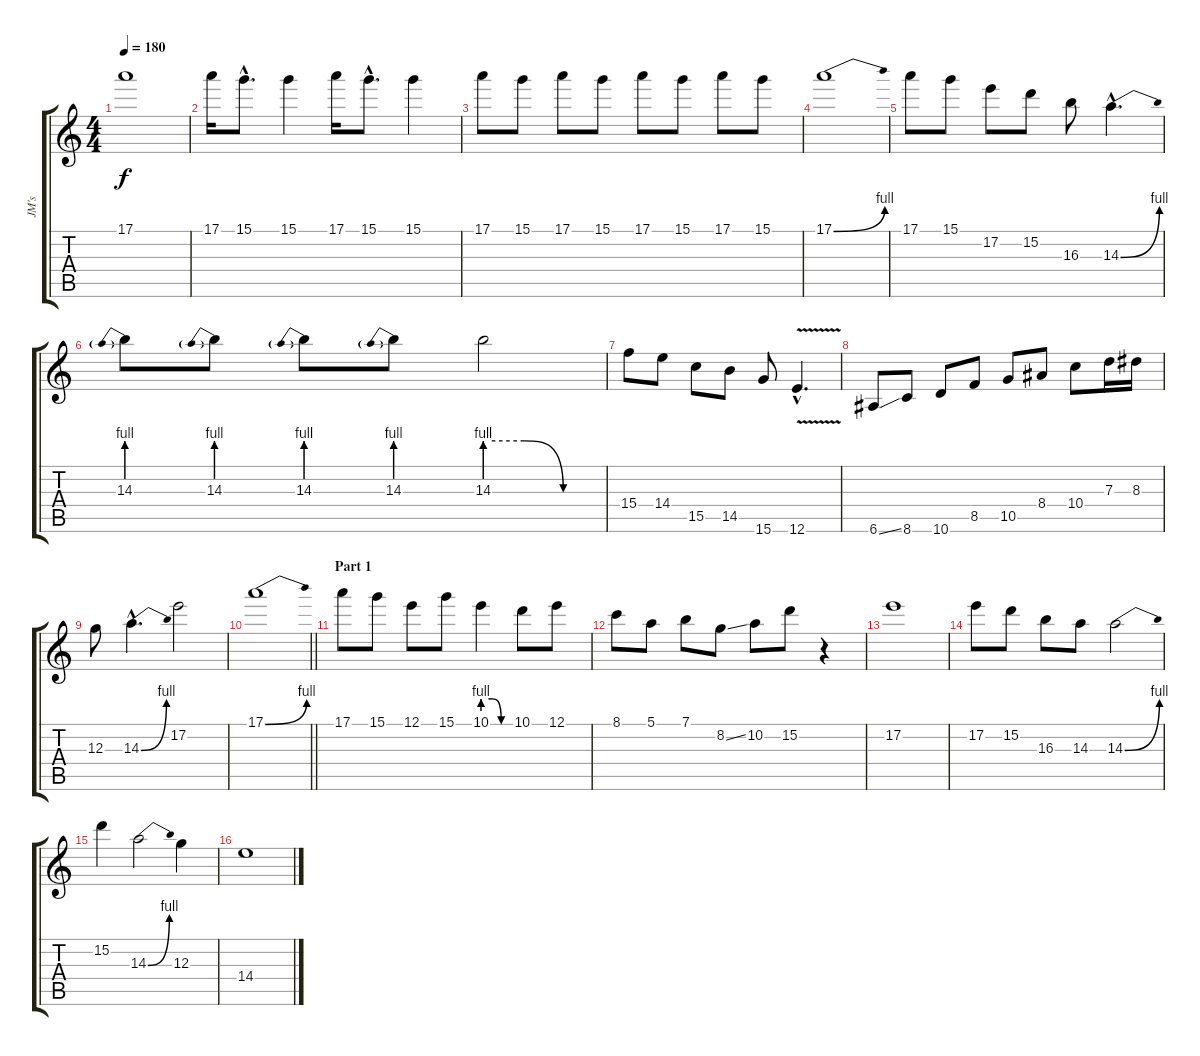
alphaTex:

\track ("JM's" "JM's") {instrument overdrivenguitar}
\staff {score tabs}
\tuning (E4 B3 G3 D3 A2 E2) {hide}
\ts (4 4)
\tempo 180
\clef g2
\ks c
17.1{t}.1{dy f} |
17.1.16 15.1{hac}.8{d} 15.1.4 17.1.16 15.1{hac}.8{d} 15.1.4 |
17.1.8 15.1.8 17.1.8 15.1.8 17.1.8 15.1.8 17.1.8 15.1.8 |
17.1{be (bend 0 0 60 4)}.1 |
17.1.8 15.1.8 17.2.8 15.2.8 16.3.8 14.3{be (bend 0 0 60 4) hac}.4{d} |
14.3{be (prebend 0 4 60 4)}.8 14.3{be (prebend 0 4 60 4)}.8 14.3{be (prebend 0 4 60 4)}.8 14.3{be (prebend 0 4 60 4)}.8 14.3{be (custom 0 4 20 4 40 0 60 0)}.2 |
15.4.8 14.4.8 15.5.8 14.5.8 15.6.8 12.6{v hac}.4{d} |
6.6{ss}.8 8.6.8 10.6.8 8.5.8 10.5.8 8.4.8 10.4.8 7.3.16 8.3.16 |
12.3.8 14.3{be (bend 0 0 60 4) hac}.4{d} 17.2.2 |
\barLineRight lightlight
17.1{be (bend 0 0 60 4)}.1 |
\section ("" "Part 1")
17.1.8 15.1.8 12.1.8 15.1.8 10.1{be (custom 0 4 20 4 40 0 60 0)}.4 10.1.8 12.1.8 |
8.1.8 5.1.8 7.1.8 8.2{ss}.8 10.2.8 15.2.8 r.4 |
17.2.1 |
17.2.8 15.2.8 16.3.8 14.3.8 14.3{be (bend 0 0 60 4)}.2 |
15.2.4 14.3{be (bend 0 0 60 4)}.2 12.3.4 |
14.4.1
